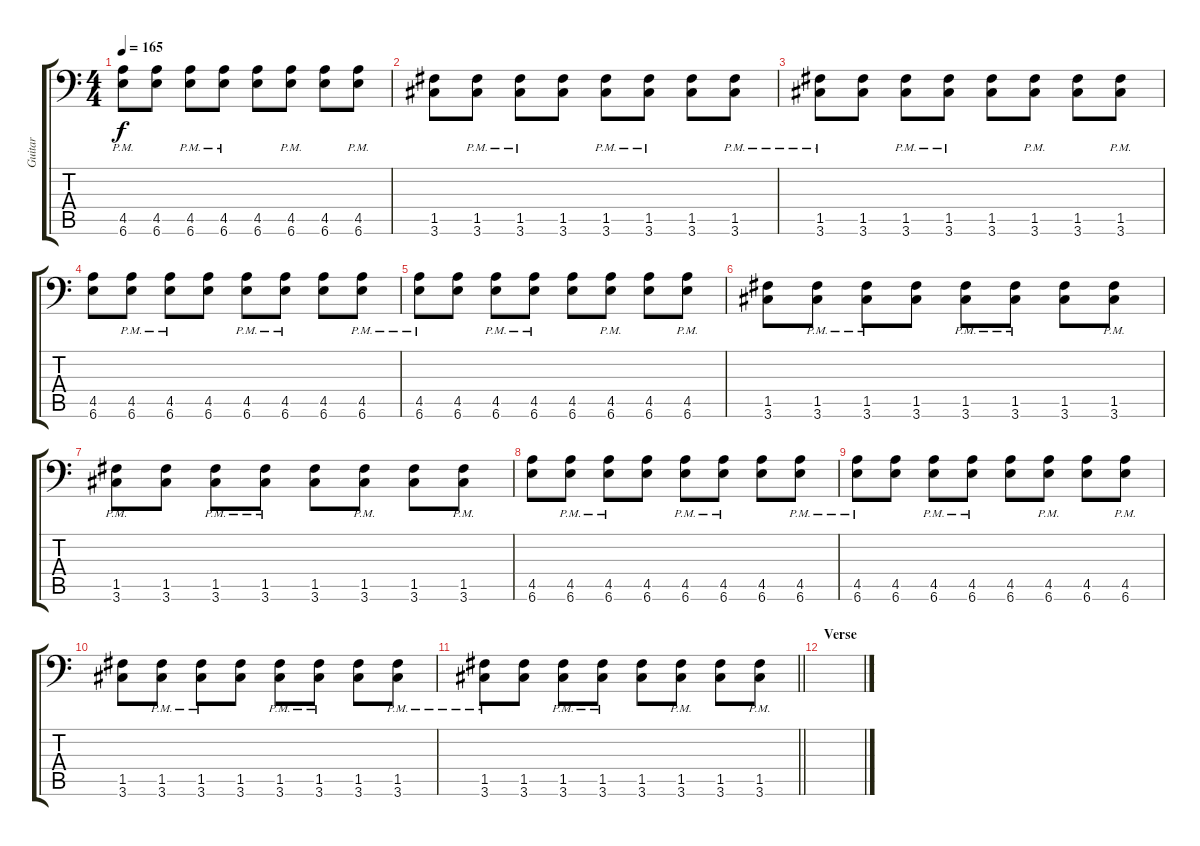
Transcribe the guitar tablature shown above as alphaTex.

\track ("Guitar " "Guitar ") {instrument distortionguitar}
\staff {score tabs}
\tuning (C4 G3 Eb3 Bb2 F2 Bb1) {hide}
\ts (4 4)
\tempo 165
\clef f4
\ks c
(4.5{pm} 6.6{pm}).8{dy f} (4.5 6.6).8 (4.5{pm} 6.6{pm}).8 (4.5{pm} 6.6{pm}).8 (4.5 6.6).8 (4.5{pm} 6.6{pm}).8 (4.5 6.6).8 (4.5{pm} 6.6{pm}).8 |
(1.5 3.6).8 (1.5{pm} 3.6{pm}).8 (1.5{pm} 3.6{pm}).8 (1.5 3.6).8 (1.5{pm} 3.6{pm}).8 (1.5{pm} 3.6{pm}).8 (1.5 3.6).8 (1.5{pm} 3.6{pm}).8 |
(1.5{pm} 3.6).8 (1.5 3.6).8 (1.5{pm} 3.6{pm}).8 (1.5{pm} 3.6{pm}).8 (1.5 3.6).8 (1.5{pm} 3.6{pm}).8 (1.5 3.6).8 (1.5{pm} 3.6{pm}).8 |
(4.5 6.6).8 (4.5{pm} 6.6{pm}).8 (4.5{pm} 6.6{pm}).8 (4.5 6.6).8 (4.5{pm} 6.6{pm}).8 (4.5{pm} 6.6{pm}).8 (4.5 6.6).8 (4.5{pm} 6.6{pm}).8 |
(4.5{pm} 6.6{pm}).8 (4.5 6.6).8 (4.5{pm} 6.6{pm}).8 (4.5{pm} 6.6{pm}).8 (4.5 6.6).8 (4.5{pm} 6.6{pm}).8 (4.5 6.6).8 (4.5{pm} 6.6{pm}).8 |
(1.5 3.6).8 (1.5{pm} 3.6{pm}).8 (1.5{pm} 3.6{pm}).8 (1.5 3.6).8 (1.5{pm} 3.6{pm}).8 (1.5{pm} 3.6{pm}).8 (1.5 3.6).8 (1.5{pm} 3.6{pm}).8 |
(1.5{pm} 3.6).8 (1.5 3.6).8 (1.5{pm} 3.6{pm}).8 (1.5{pm} 3.6{pm}).8 (1.5 3.6).8 (1.5{pm} 3.6{pm}).8 (1.5 3.6).8 (1.5{pm} 3.6{pm}).8 |
(4.5 6.6).8 (4.5{pm} 6.6{pm}).8 (4.5{pm} 6.6{pm}).8 (4.5 6.6).8 (4.5{pm} 6.6{pm}).8 (4.5{pm} 6.6{pm}).8 (4.5 6.6).8 (4.5{pm} 6.6{pm}).8 |
(4.5{pm} 6.6{pm}).8 (4.5 6.6).8 (4.5{pm} 6.6{pm}).8 (4.5{pm} 6.6{pm}).8 (4.5 6.6).8 (4.5{pm} 6.6{pm}).8 (4.5 6.6).8 (4.5{pm} 6.6{pm}).8 |
(1.5 3.6).8 (1.5{pm} 3.6{pm}).8 (1.5{pm} 3.6{pm}).8 (1.5 3.6).8 (1.5{pm} 3.6{pm}).8 (1.5{pm} 3.6{pm}).8 (1.5 3.6).8 (1.5{pm} 3.6{pm}).8 |
\barLineRight lightlight
(1.5{pm} 3.6{pm}).8 (1.5 3.6).8 (1.5{pm} 3.6{pm}).8 (1.5{pm} 3.6{pm}).8 (1.5 3.6).8 (1.5{pm} 3.6{pm}).8 (1.5 3.6).8 (1.5{pm} 3.6{pm}).8 |
\section ("" "Verse")
